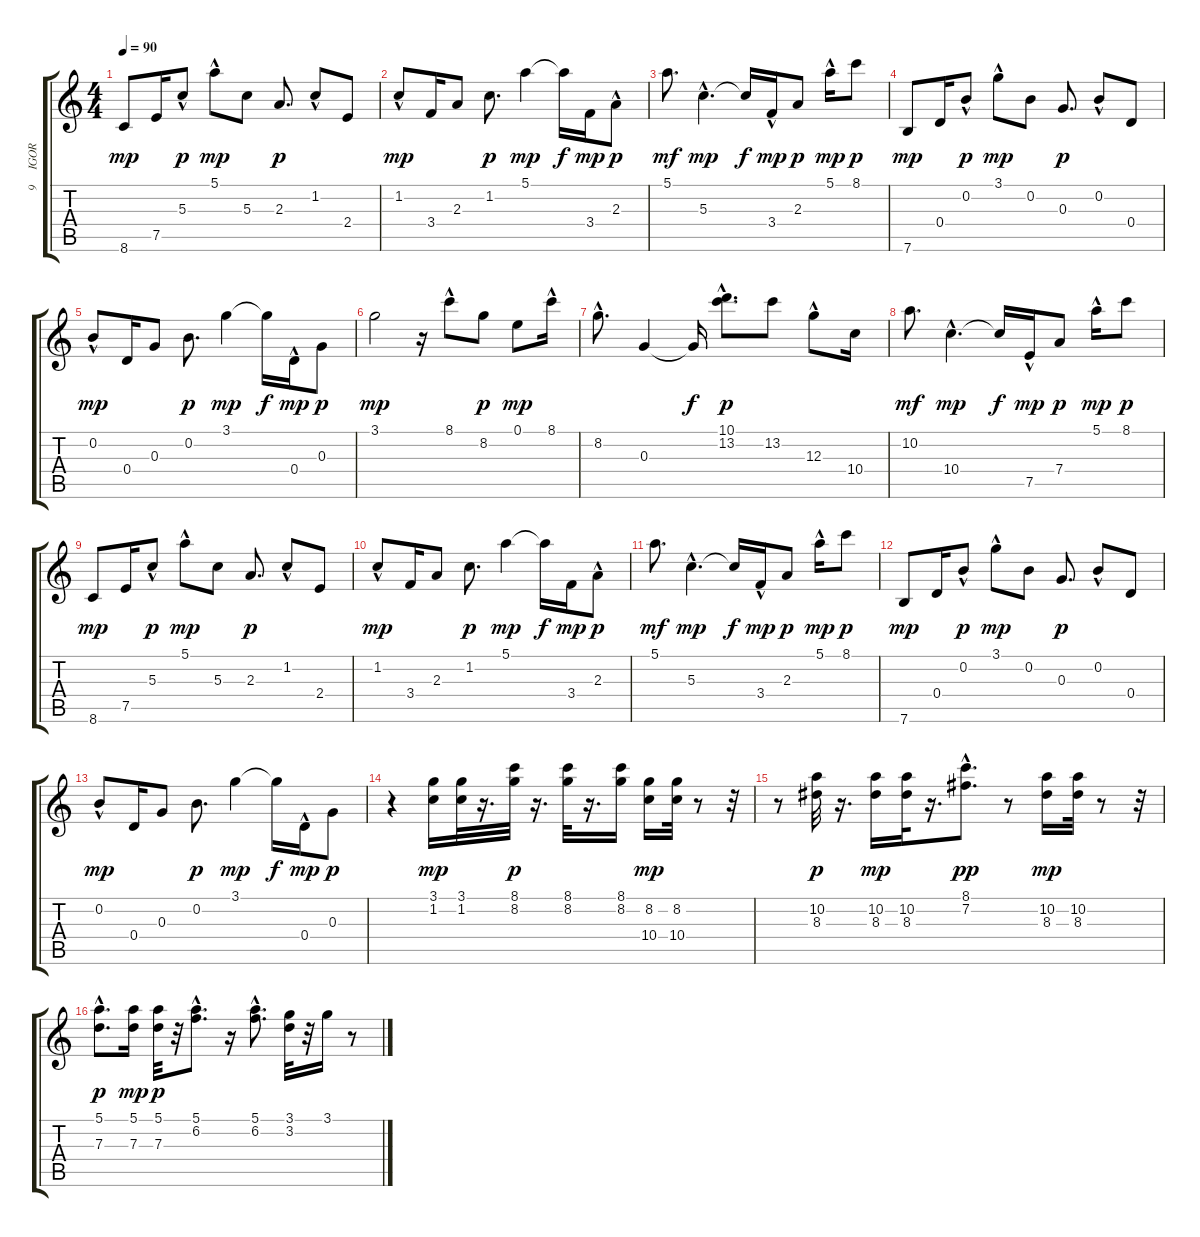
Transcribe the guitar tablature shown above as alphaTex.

\track ("9     IGOR GULKO" "9     IGOR") {instrument acousticguitarsteel}
\staff {score tabs}
\tuning (E4 B3 G3 D3 A2 E2) {hide}
\ts (4 4)
\tempo 90
\clef g2
\ks c
8.6.8{dy mp} 7.5.16 5.3{hac}.8{dy p} 5.1{hac}.8{dy mp} 5.3.8 2.3.8{d dy p} 1.2{hac}.8 2.4.8 |
1.2{hac}.8{dy mp} 3.4.16 2.3.8 1.2.8{d dy p} 5.1.4{dy mp} 5.1{t}.16{dy f} 3.4.16{dy mp} 2.3{hac}.8{dy p} |
5.1.8{d dy mf} 5.3{hac}.4{d dy mp} 5.3{t}.16{dy f} 3.4{hac}.16{dy mp} 2.3.8{dy p} 5.1{hac}.16{dy mp} 8.1.8{dy p} |
7.6.8{dy mp} 0.4.16 0.2{hac}.8{dy p} 3.1{hac}.8{dy mp} 0.2.8 0.3.8{d dy p} 0.2{hac}.8 0.4.8 |
0.2{hac}.8{dy mp} 0.4.16 0.3.8 0.2.8{d dy p} 3.1.4{dy mp} 3.1{t}.16{dy f} 0.4{hac}.16{dy mp} 0.3.8{dy p} |
3.1.2{dy mp} r.16 8.1{hac}.8 8.2.8{dy p} 0.1.8{dy mp} 8.1{hac}.16 |
8.2{hac}.8{d} 0.3.4 0.3{t}.16{dy f} (10.1 13.2{hac}).8{d dy p} 13.2.8 12.3{hac}.8 10.4.16 |
10.2.8{d dy mf} 10.4{hac}.4{d dy mp} 10.4{t}.16{dy f} 7.5{hac}.16{dy mp} 7.4.8{dy p} 5.1{hac}.16{dy mp} 8.1.8{dy p} |
8.6.8{dy mp} 7.5.16 5.3{hac}.8{dy p} 5.1{hac}.8{dy mp} 5.3.8 2.3.8{d dy p} 1.2{hac}.8 2.4.8 |
1.2{hac}.8{dy mp} 3.4.16 2.3.8 1.2.8{d dy p} 5.1.4{dy mp} 5.1{t}.16{dy f} 3.4.16{dy mp} 2.3{hac}.8{dy p} |
5.1.8{d dy mf} 5.3{hac}.4{d dy mp} 5.3{t}.16{dy f} 3.4{hac}.16{dy mp} 2.3.8{dy p} 5.1{hac}.16{dy mp} 8.1.8{dy p} |
7.6.8{dy mp} 0.4.16 0.2{hac}.8{dy p} 3.1{hac}.8{dy mp} 0.2.8 0.3.8{d dy p} 0.2{hac}.8 0.4.8 |
0.2{hac}.8{dy mp} 0.4.16 0.3.8 0.2.8{d dy p} 3.1.4{dy mp} 3.1{t}.16{dy f} 0.4{hac}.16{dy mp} 0.3.8{dy p} |
r.4 (3.1 1.2).16{dy mp} (3.1 1.2).32 r.16{d} (8.1 8.2).32{dy p} r.16{d} (8.1 8.2).32 r.16{d} (8.1 8.2).16 (8.2 10.4).16{dy mp} (8.2 10.4).32 r.8 r.32 |
r.8 (10.2 8.3).32{dy p} r.16{d} (10.2 8.3).16{dy mp} (10.2 8.3).32 r.16{d} (8.1{hac} 7.2{hac}).8{d dy pp} r.8 (10.2 8.3).16{dy mp} (10.2 8.3).32 r.8 r.32 |
(5.1{hac} 7.3{hac}).8{d dy p} (5.1 7.3).16{dy mp} (5.1 7.3).32{dy p} r.32 (5.1{hac} 6.2{hac}).8{d} r.16 (5.1{hac} 6.2{hac}).8{d} (3.1 3.2).32 r.32 3.1.16 r.8
